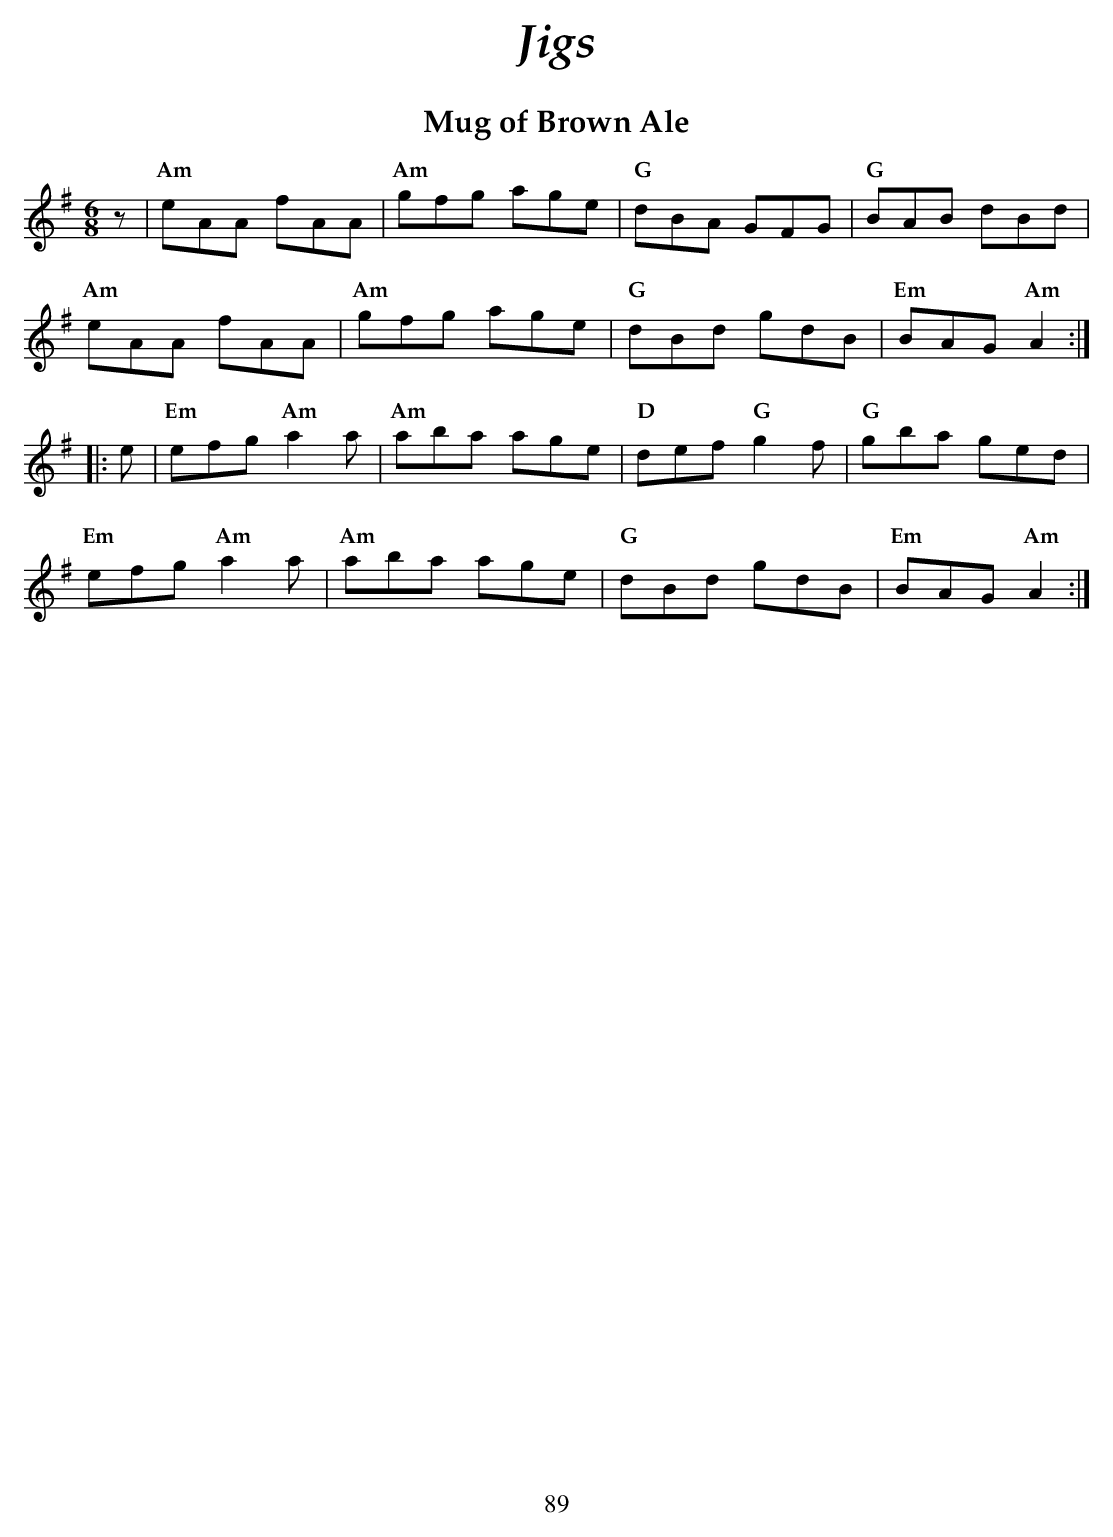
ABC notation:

X:1
T:Mug of Brown Ale
M:6/8
L:1/8
K:Ador
  z |\
"Am" eAA fAA | "Am" gfg age | "G" dBA GFG | "G"  BAB dBd |
"Am" eAA fAA | "Am" gfg age | "G" dBd gdB | "Em" BAG "Am" A2 :|
|:e |\
"Em" efg "Am" a2a | "Am" aba age | "D" def "G" g2f | "G"  gba ged |
"Em" efg "Am" a2a | "Am" aba age | "G" dBd     gdB | "Em" BAG "Am" A2 :|
